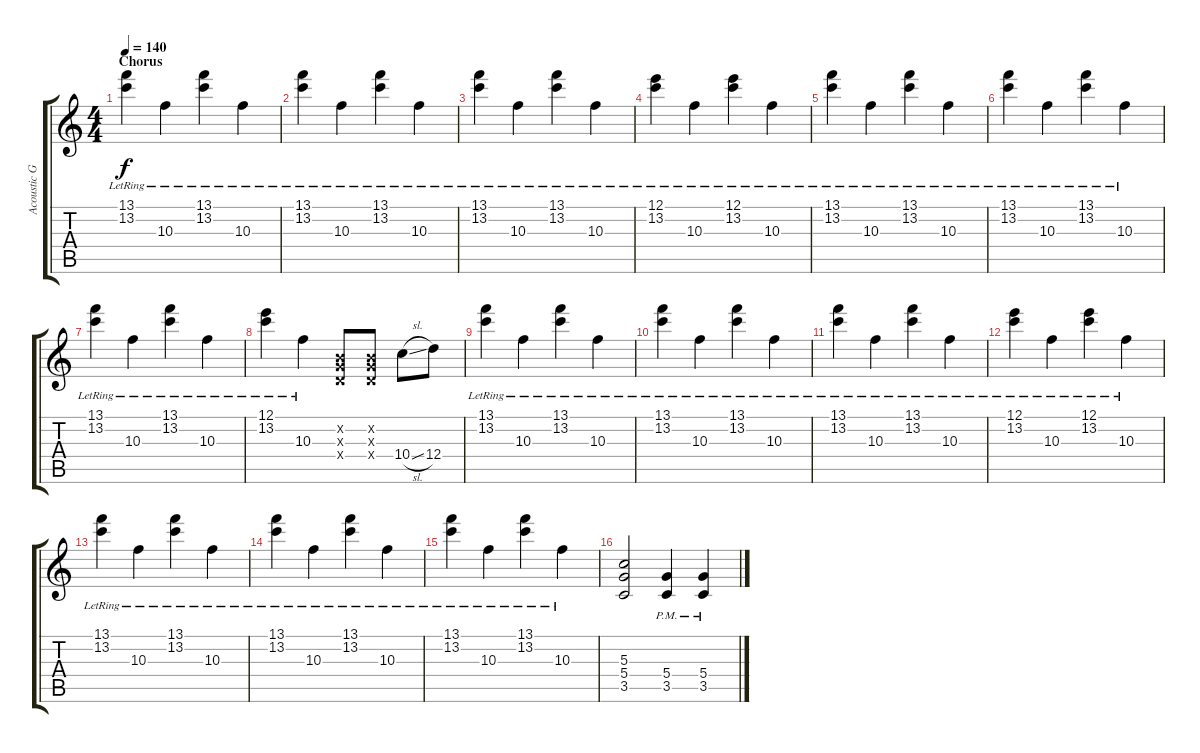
\track ("Acoustic Guitar II" "Acoustic G") {instrument acousticguitarsteel}
\staff {score tabs}
\tuning (E4 B3 G3 D3 A2 D2) {hide}
\ts (4 4)
\section ("" "Chorus")
\tempo 140
\clef g2
\ks c
(13.1{lr} 13.2{lr}).4{dy f balance 8} 10.3{lr}.4 (13.1{lr} 13.2{lr}).4 10.3{lr}.4 |
(13.1{lr} 13.2{lr}).4 10.3{lr}.4 (13.1{lr} 13.2{lr}).4 10.3{lr}.4 |
(13.1{lr} 13.2{lr}).4 10.3{lr}.4 (13.1{lr} 13.2{lr}).4 10.3{lr}.4 |
(12.1{lr} 13.2{lr}).4 10.3{lr}.4 (12.1{lr} 13.2{lr}).4 10.3{lr}.4 |
(13.1{lr} 13.2{lr}).4 10.3{lr}.4 (13.1{lr} 13.2{lr}).4 10.3{lr}.4 |
(13.1{lr} 13.2{lr}).4 10.3{lr}.4 (13.1{lr} 13.2{lr}).4 10.3{lr}.4 |
(13.1{lr} 13.2{lr}).4 10.3{lr}.4 (13.1{lr} 13.2{lr}).4 10.3{lr}.4 |
(12.1{lr} 13.2{lr}).4 10.3{lr}.4 (0.2{x} 0.3{x} 0.4{x}).8 (0.2{x} 0.3{x} 0.4{x}).8 10.4{sl}.8 12.4.8 |
(13.1{lr} 13.2{lr}).4 10.3{lr}.4 (13.1{lr} 13.2{lr}).4 10.3{lr}.4 |
(13.1{lr} 13.2{lr}).4 10.3{lr}.4 (13.1{lr} 13.2{lr}).4 10.3{lr}.4 |
(13.1{lr} 13.2{lr}).4 10.3{lr}.4 (13.1{lr} 13.2{lr}).4 10.3{lr}.4 |
(12.1{lr} 13.2{lr}).4 10.3{lr}.4 (12.1{lr} 13.2{lr}).4 10.3{lr}.4 |
(13.1{lr} 13.2{lr}).4 10.3{lr}.4 (13.1{lr} 13.2{lr}).4 10.3{lr}.4 |
(13.1{lr} 13.2{lr}).4 10.3{lr}.4 (13.1{lr} 13.2{lr}).4 10.3{lr}.4 |
(13.1{lr} 13.2{lr}).4 10.3{lr}.4 (13.1{lr} 13.2{lr}).4 10.3{lr}.4 |
(5.3 5.4 3.5).2 (5.4{pm} 3.5{pm}).4 (5.4{pm} 3.5{pm}).4
